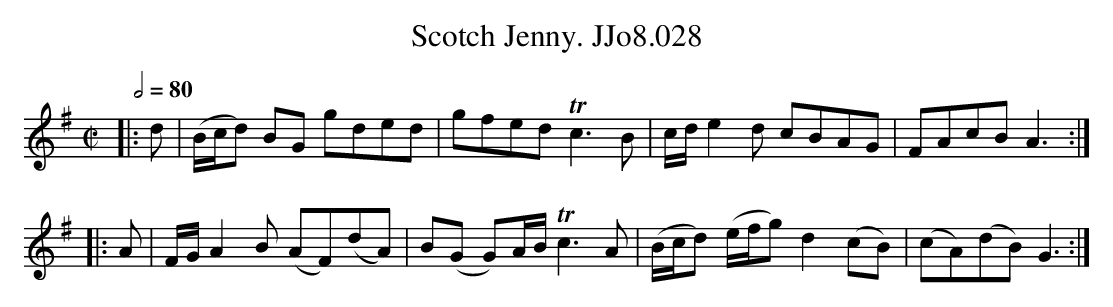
X:1
T:Scotch Jenny. JJo8.028
M:C|
L:1/8
Q:1/2=80
K:G
|:d|(B/c/d) BG gded|gfed Tc3B|c/d/e2d cBAG|FAcBA3:|
|:A|F/G/A2B (AF)(dA)|B(G G)A/B/Tc3A|(B/c/d) (e/f/g)d2(cB)|(cA)(dB)G3:|
